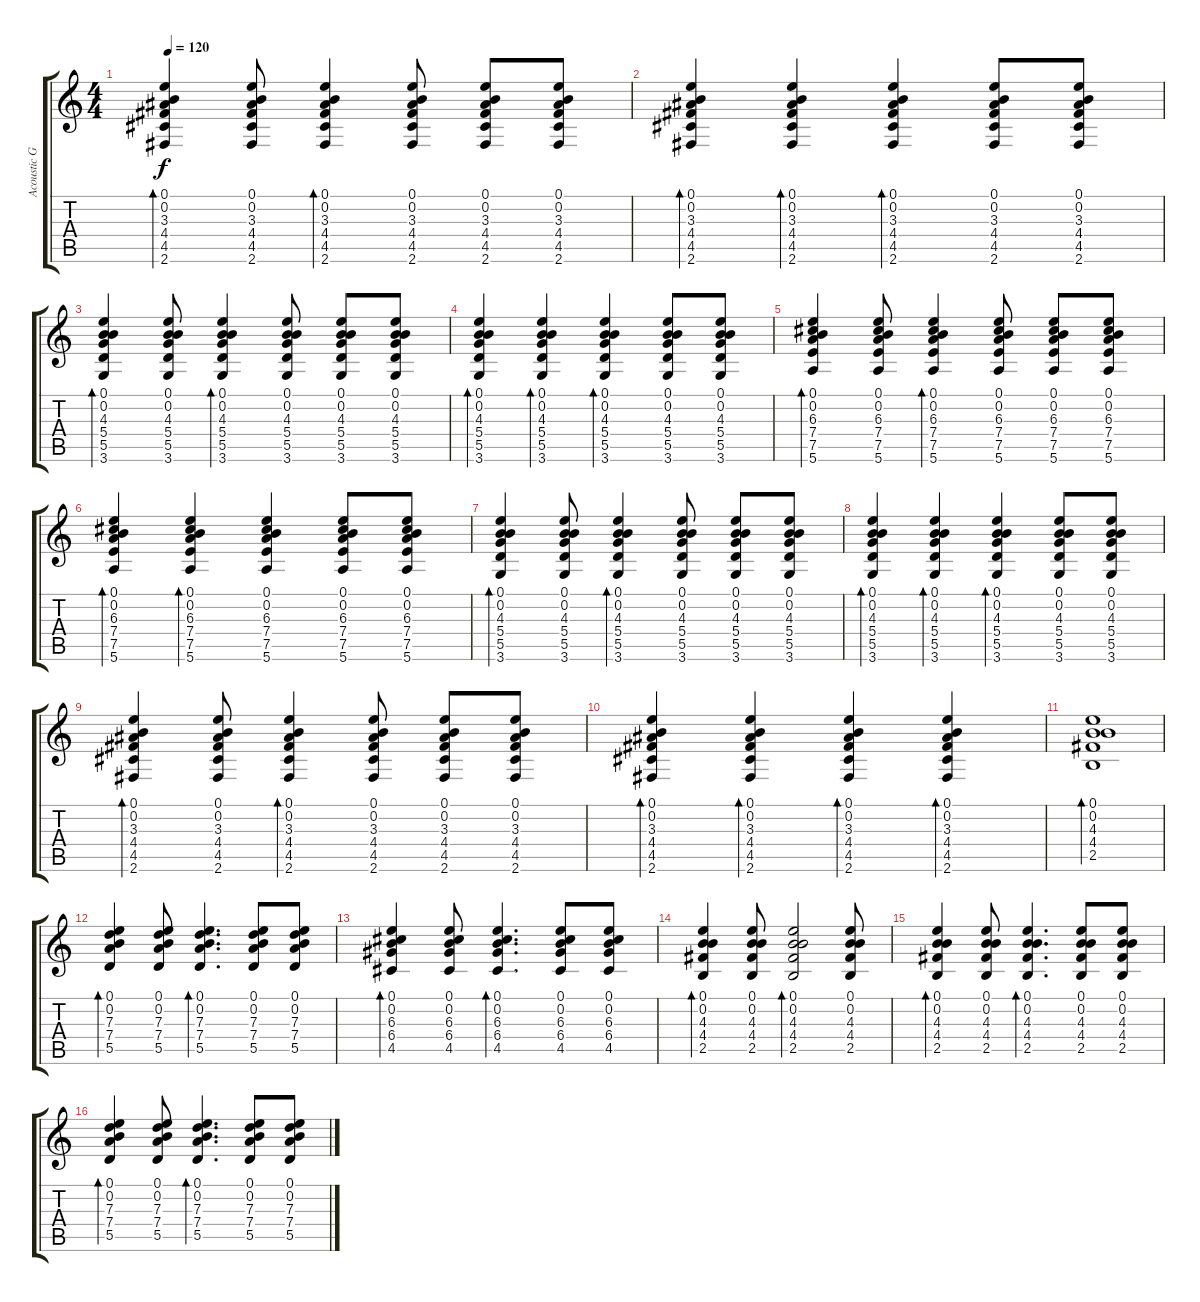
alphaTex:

\track ("Acoustic Guitar" "Acoustic G") {instrument acousticguitarsteel}
\staff {score tabs}
\tuning (E4 B3 G3 D3 A2 E2) {hide}
\ts (4 4)
\tempo 120
\clef g2
\ks c
(0.1 0.2 3.3 4.4 4.5 2.6).4{bd 120 dy f} (0.1 0.2 3.3 4.4 4.5 2.6).8 (0.1 0.2 3.3 4.4 4.5 2.6).4{bd 120} (0.1 0.2 3.3 4.4 4.5 2.6).8 (0.1 0.2 3.3 4.4 4.5 2.6).8 (0.1 0.2 3.3 4.4 4.5 2.6).8 |
(0.1 0.2 3.3 4.4 4.5 2.6).4{bd 120} (0.1 0.2 3.3 4.4 4.5 2.6).4{bd 120} (0.1 0.2 3.3 4.4 4.5 2.6).4{bd 120} (0.1 0.2 3.3 4.4 4.5 2.6).8 (0.1 0.2 3.3 4.4 4.5 2.6).8 |
(0.1 0.2 4.3 5.4 5.5 3.6).4{bd 120} (0.1 0.2 4.3 5.4 5.5 3.6).8 (0.1 0.2 4.3 5.4 5.5 3.6).4{bd 120} (0.1 0.2 4.3 5.4 5.5 3.6).8 (0.1 0.2 4.3 5.4 5.5 3.6).8 (0.1 0.2 4.3 5.4 5.5 3.6).8 |
(0.1 0.2 4.3 5.4 5.5 3.6).4{bd 120} (0.1 0.2 4.3 5.4 5.5 3.6).4{bd 120} (0.1 0.2 4.3 5.4 5.5 3.6).4{bd 120} (0.1 0.2 4.3 5.4 5.5 3.6).8 (0.1 0.2 4.3 5.4 5.5 3.6).8 |
(0.1 0.2 6.3 7.4 7.5 5.6).4{bd 120} (0.1 0.2 6.3 7.4 7.5 5.6).8 (0.1 0.2 6.3 7.4 7.5 5.6).4{bd 120} (0.1 0.2 6.3 7.4 7.5 5.6).8 (0.1 0.2 6.3 7.4 7.5 5.6).8 (0.1 0.2 6.3 7.4 7.5 5.6).8 |
(0.1 0.2 6.3 7.4 7.5 5.6).4{bd 120} (0.1 0.2 6.3 7.4 7.5 5.6).4{bd 120} (0.1 0.2 6.3 7.4 7.5 5.6).4 (0.1 0.2 6.3 7.4 7.5 5.6).8 (0.1 0.2 6.3 7.4 7.5 5.6).8 |
(0.1 0.2 4.3 5.4 5.5 3.6).4{bd 120} (0.1 0.2 4.3 5.4 5.5 3.6).8 (0.1 0.2 4.3 5.4 5.5 3.6).4{bd 120} (0.1 0.2 4.3 5.4 5.5 3.6).8 (0.1 0.2 4.3 5.4 5.5 3.6).8 (0.1 0.2 4.3 5.4 5.5 3.6).8 |
(0.1 0.2 4.3 5.4 5.5 3.6).4{bd 120} (0.1 0.2 4.3 5.4 5.5 3.6).4{bd 120} (0.1 0.2 4.3 5.4 5.5 3.6).4{bd 120} (0.1 0.2 4.3 5.4 5.5 3.6).8 (0.1 0.2 4.3 5.4 5.5 3.6).8 |
(0.1 0.2 3.3 4.4 4.5 2.6).4{bd 120} (0.1 0.2 3.3 4.4 4.5 2.6).8 (0.1 0.2 3.3 4.4 4.5 2.6).4{bd 120} (0.1 0.2 3.3 4.4 4.5 2.6).8 (0.1 0.2 3.3 4.4 4.5 2.6).8 (0.1 0.2 3.3 4.4 4.5 2.6).8 |
(0.1 0.2 3.3 4.4 4.5 2.6).4{bd 120} (0.1 0.2 3.3 4.4 4.5 2.6).4{bd 120} (0.1 0.2 3.3 4.4 4.5 2.6).4{bd 120} (0.1 0.2 3.3 4.4 4.5 2.6).4{bd 120} |
(0.1 0.2 4.3 4.4 2.5).1{bd 120} |
(0.1 0.2 7.3 7.4 5.5).4{bd 120} (0.1 0.2 7.3 7.4 5.5).8 (0.1 0.2 7.3 7.4 5.5).4{d bd 120} (0.1 0.2 7.3 7.4 5.5).8 (0.1 0.2 7.3 7.4 5.5).8 |
(0.1 0.2 6.3 6.4 4.5).4{bd 120} (0.1 0.2 6.3 6.4 4.5).8 (0.1 0.2 6.3 6.4 4.5).4{d bd 120} (0.1 0.2 6.3 6.4 4.5).8 (0.1 0.2 6.3 6.4 4.5).8 |
(0.1 0.2 4.3 4.4 2.5).4{bd 120} (0.1 0.2 4.3 4.4 2.5).8 (0.1 0.2 4.3 4.4 2.5).2{bd 120} (0.1 0.2 4.3 4.4 2.5).8 |
(0.1 0.2 4.3 4.4 2.5).4{bd 120} (0.1 0.2 4.3 4.4 2.5).8 (0.1 0.2 4.3 4.4 2.5).4{d bd 120} (0.1 0.2 4.3 4.4 2.5).8 (0.1 0.2 4.3 4.4 2.5).8 |
(0.1 0.2 7.3 7.4 5.5).4{bd 120} (0.1 0.2 7.3 7.4 5.5).8 (0.1 0.2 7.3 7.4 5.5).4{d bd 120} (0.1 0.2 7.3 7.4 5.5).8 (0.1 0.2 7.3 7.4 5.5).8
